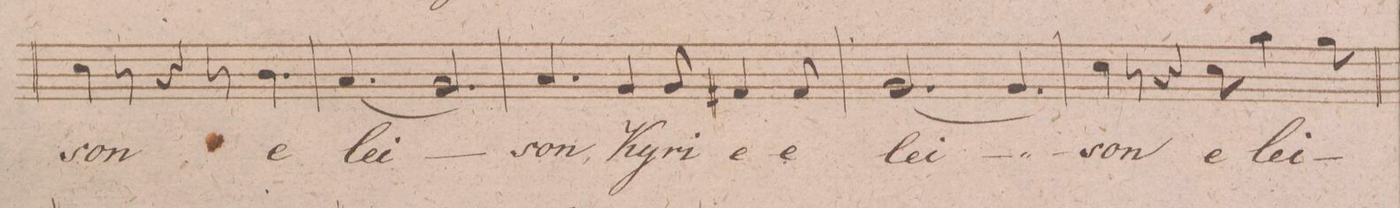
**kern	**dynam	**text
*I"Baſso.	*	*
*clefF4	*	*
*k[f#]	*	*
*M9/8	*	*
4E\	.	-son
8r	.	.
4r	.	.
8r	.	.
4.D\	.	e-
=70	=70	=70
(4.C/	.	-lei-
2.BB/)	.	.
=71	=71	=71
4.C/	.	-son,
4BB/	.	Ky-
8BB/	.	-ri-
4AA#X/	.	-e
8AA#/	.	e-
=72	=72	=72
[2.BB/	.	-lei-
4.BB/]	.	.
=73	=73	=73
4E\	.	-son
8r	.	.
4r	.	.
8E\	.	e-
4c\	.	-lei-
8B\	.	.
=74	=74	=74
*-	*-	*-
